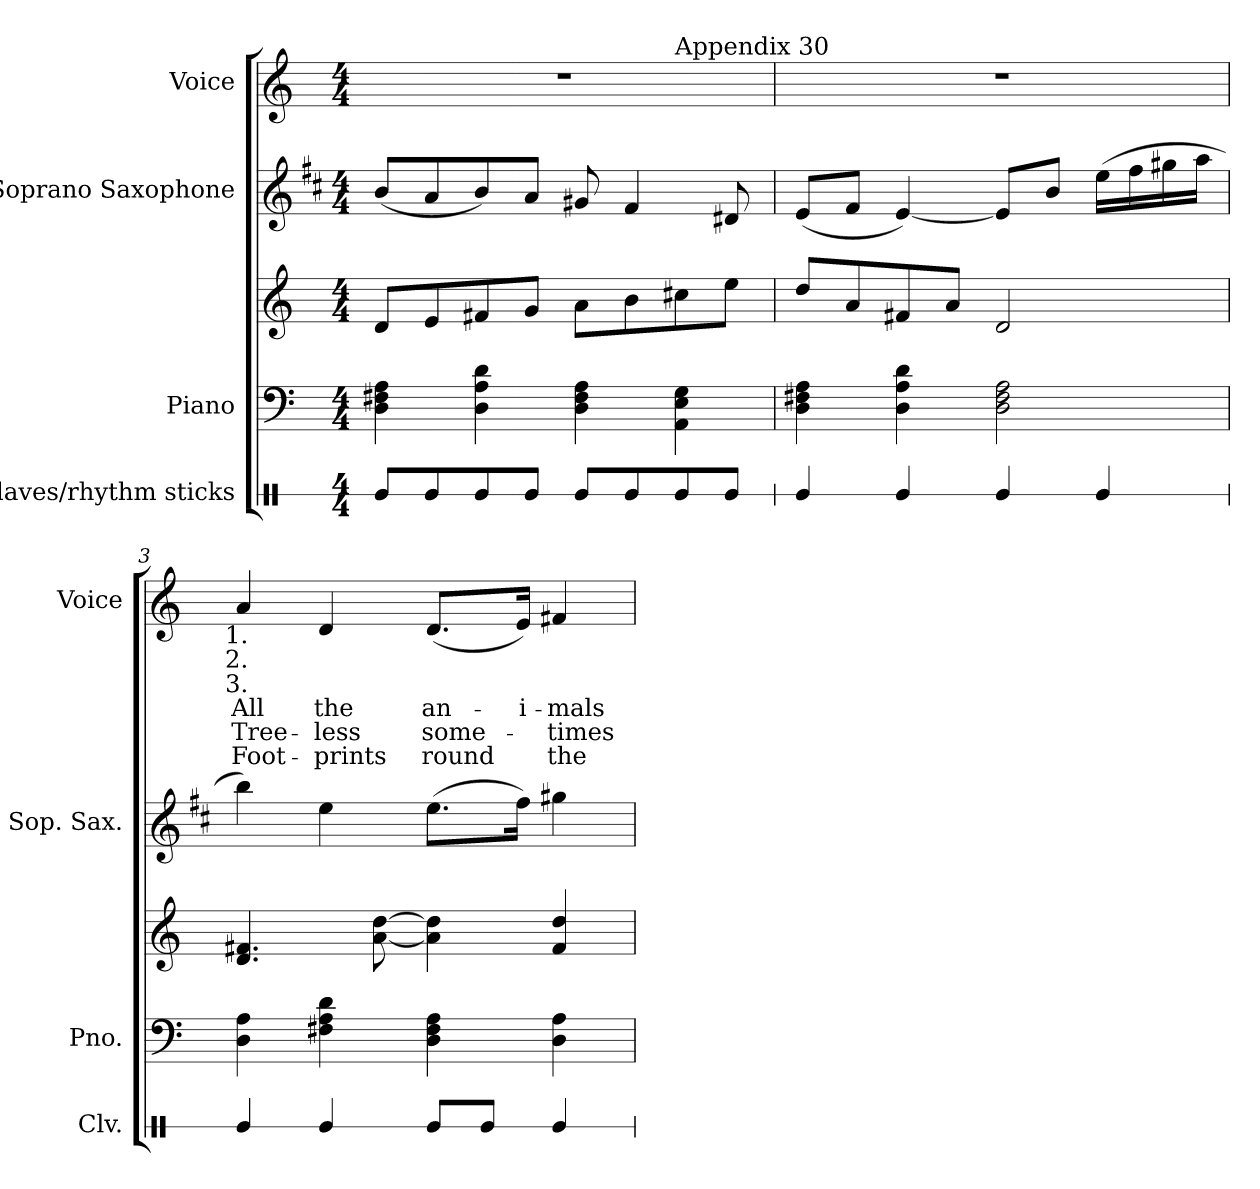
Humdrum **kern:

**kern	**kern	**kern	**kern	**kern	**text	**text	**text
*part4	*part3	*part3	*part2	*part1	*part1	*part1	*part1
*staff5	*staff4	*staff3	*staff2	*staff1	*staff1	*staff1	*staff1
*I"Claves/rhythm sticks	*I"Piano	*	*I"Soprano Saxophone	*I"Voice	*	*	*
*I'Clv.	*I'Pno.	*	*I'Sop. Sax.	*I'Voice	*	*	*
!!LO:PB:g=z
*stria1	*	*	*	*	*	*	*
*clefX	*clefF4	*clefG2	*clefG2	*clefG2	*	*	*
*	*	*	*ITrd1c2	*	*	*	*
*k[]	*k[]	*k[]	*k[]	*k[]	*	*	*
*C:	*C:	*C:	*C:	*C:	*	*	*
*M4/4	*M4/4	*M4/4	*M4/4	*M4/4	*	*	*
*MM112	*MM112	*MM112	*MM112	*MM112	*	*	*
=1	=1	=1	=1	=1	=1	=1	=1
*	*	*	*	*^	*	*	*
8Rei/L	4Di\ 4F#Xi 4Ai	8di/L	(8ai/L	1r	2.ryy	.	.	.
8Rei/	.	8ei/	8gi/	.	.	.	.	.
8Rei/	4Di\ 4Ai 4di	8f#Xi/	8ai/)	.	.	.	.	.
8Rei/J	.	8gi/J	8gi/J	.	.	.	.	.
8Rei/L	4Di\ 4F#i 4Ai	8ai\L	8f#Xi/	.	.	.	.	.
8Rei/	.	8bi\	4ei/	.	.	.	.	.
!	!	!	!	!	!LO:TX:a:t=Appendix 30	!	!	!
8Rei/	4AAi\ 4Ei 4Gi	8cc#Xi\	.	.	4ryy	.	.	.
8Rei/J	.	8eei\J	8c#Xi/	.	.	.	.	.
*	*	*	*	*v	*v	*	*	*
=2	=2	=2	=2	=2	=2	=2	=2
4Rei/	4Di\ 4F#Xi 4Ai	8ddi/L	(8di/L	1r	.	.	.
.	.	8ai/	8ei/J	.	.	.	.
4Rei/	4Di\ 4Ai 4di	8f#Xi/	[4di/)	.	.	.	.
.	.	8ai/J	.	.	.	.	.
4Rei/	2Di\ 2F#i 2Ai	2di/	8di/L]	.	.	.	.
.	.	.	8ai/J	.	.	.	.
4Rei/	.	.	(16ddi\LL	.	.	.	.
.	.	.	16eei\	.	.	.	.
.	.	.	16ff#Xi\	.	.	.	.
.	.	.	16ggi\JJ	.	.	.	.
=3	=3	=3	=3	=3	=3	=3	=3
!	!	!	!	!LO:TX:b:cj:t=1.	!	!	!
!	!	!	!	!LO:TX:b:cj:t=2.	!	!	!
!	!	!	!	!LO:TX:b:cj:t=3.	!	!	!
!	!	!	!	!	!LO:LY:b:color=#000000	!LO:LY:b:color=#000000	!LO:LY:b:color=#000000
4Rei/	4Di\ 4Ai	4.di/ 4.f#Xi	4aai\)	4ai/	All	Tree-	Foot-
!	!	!	!	!	!LO:LY:b:color=#000000	!LO:LY:b:color=#000000	!LO:LY:b:color=#000000
4Rei/	4F#Xi\ 4Ai 4di	.	4ddi\	4di/	the	-less	-prints
.	.	[8ai\ [8ddi	.	.	.	.	.
!	!	!	!	!	!LO:LY:b:color=#000000	!LO:LY:b:color=#000000	!LO:LY:b:color=#000000
8Rei/L	4Di\ 4F#i 4Ai	4ai\] 4ddi]	(8.ddi\L	(8.di/L	an-	some-	round
8Rei/J	.	.	.	.	.	.	.
!	!	!	!	!	!LO:LY:b:color=#000000	!	!
.	.	.	16eei\Jk)	16ei/Jk)	-i-	.	.
!	!	!	!	!	!LO:LY:b:color=#000000	!LO:LY:b:color=#000000	!LO:LY:b:color=#000000
4Rei/	4Di\ 4Ai	4f#i/ 4ddi	4ff#Xi\	4f#Xi/	-mals	-times	the
=	=	=	=	=	=	=	=
*-	*-	*-	*-	*-	*-	*-	*-
